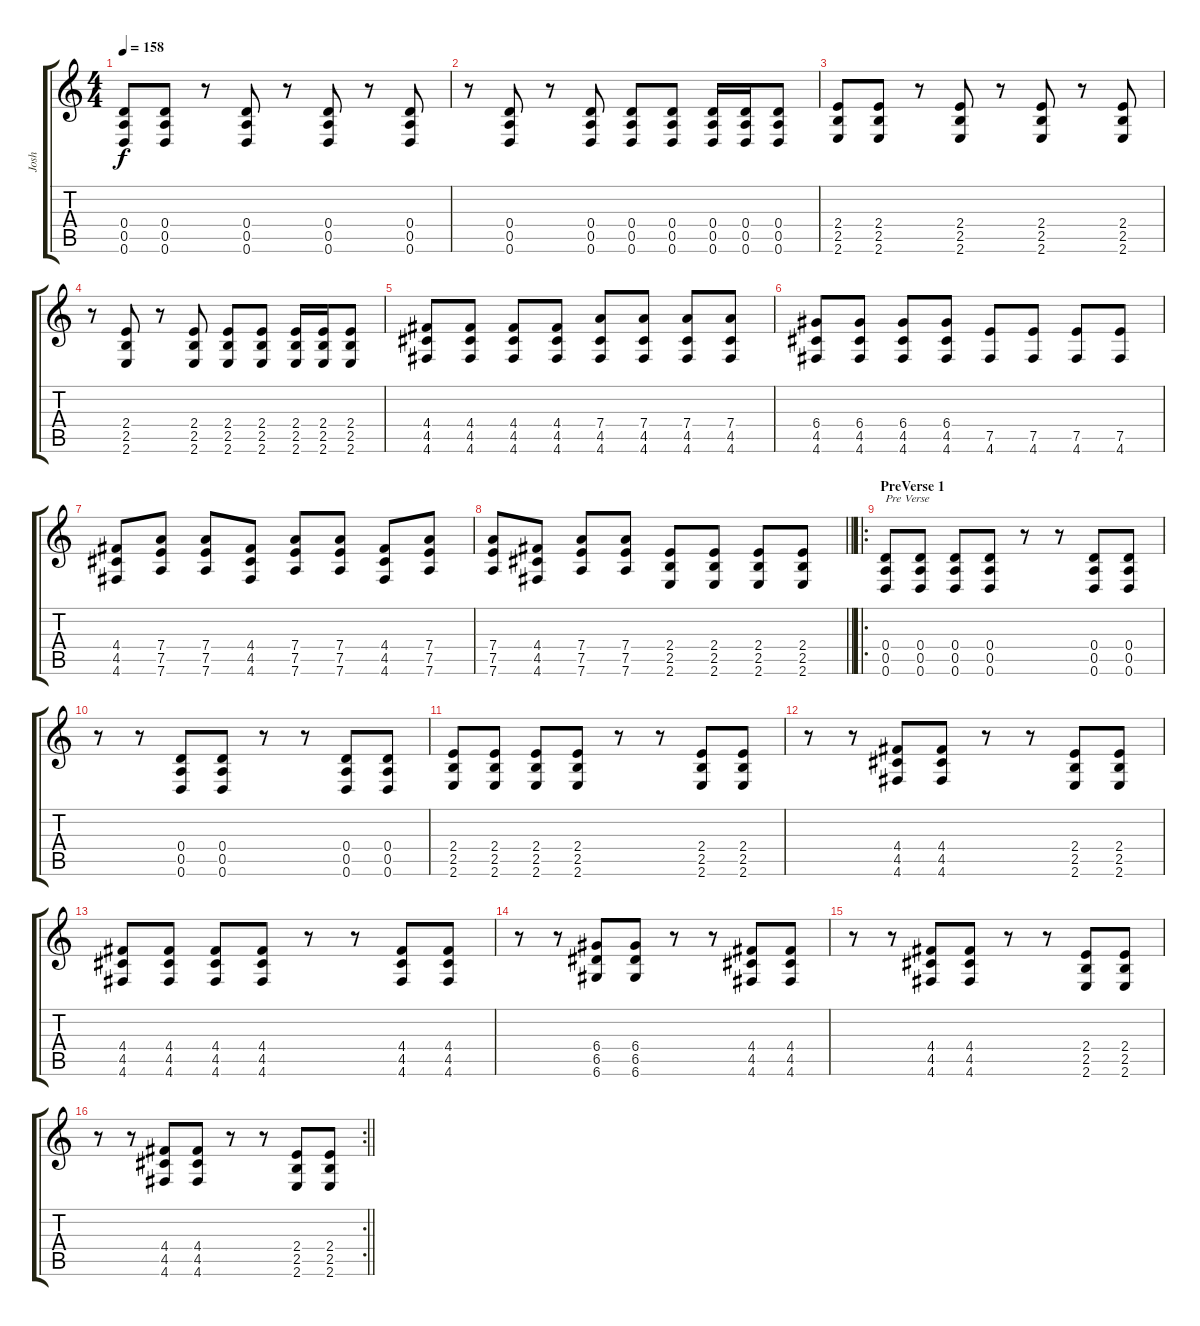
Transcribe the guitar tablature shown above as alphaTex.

\track ("Josh" "Josh") {instrument distortionguitar}
\staff {score tabs}
\tuning (E4 B3 G3 D3 A2 D2) {hide}
\ts (4 4)
\tempo 158
\clef g2
\ks c
(0.4 0.5 0.6).8{dy f} (0.4 0.5 0.6).8 r.8 (0.4 0.5 0.6).8 r.8 (0.4 0.5 0.6).8 r.8 (0.4 0.5 0.6).8 |
r.8 (0.4 0.5 0.6).8 r.8 (0.4 0.5 0.6).8 (0.4 0.5 0.6).8 (0.4 0.5 0.6).8 (0.4 0.5 0.6).16 (0.4 0.5 0.6).16 (0.4 0.5 0.6).8 |
(2.4 2.5 2.6).8 (2.4 2.5 2.6).8 r.8 (2.4 2.5 2.6).8 r.8 (2.4 2.5 2.6).8 r.8 (2.4 2.5 2.6).8 |
r.8 (2.4 2.5 2.6).8 r.8 (2.4 2.5 2.6).8 (2.4 2.5 2.6).8 (2.4 2.5 2.6).8 (2.4 2.5 2.6).16 (2.4 2.5 2.6).16 (2.4 2.5 2.6).8 |
(4.4 4.5 4.6).8 (4.4 4.5 4.6).8 (4.4 4.5 4.6).8 (4.4 4.5 4.6).8 (7.4 4.5 4.6).8 (7.4 4.5 4.6).8 (7.4 4.5 4.6).8 (7.4 4.5 4.6).8 |
(6.4 4.5 4.6).8 (6.4 4.5 4.6).8 (6.4 4.5 4.6).8 (6.4 4.5 4.6).8 (7.5 4.6).8 (7.5 4.6).8 (7.5 4.6).8 (7.5 4.6).8 |
(4.4 4.5 4.6).8 (7.4 7.5 7.6).8 (7.4 7.5 7.6).8 (4.4 4.5 4.6).8 (7.4 7.5 7.6).8 (7.4 7.5 7.6).8 (4.4 4.5 4.6).8 (7.4 7.5 7.6).8 |
\barLineRight lightlight
(7.4 7.5 7.6).8 (4.4 4.5 4.6).8 (7.4 7.5 7.6).8 (7.4 7.5 7.6).8 (2.4 2.5 2.6).8 (2.4 2.5 2.6).8 (2.4 2.5 2.6).8 (2.4 2.5 2.6).8 |
\ro
\section ("" "PreVerse 1")
(0.4 0.5 0.6).8{txt "Pre Verse"} (0.4 0.5 0.6).8 (0.4 0.5 0.6).8 (0.4 0.5 0.6).8 r.8 r.8 (0.4 0.5 0.6).8 (0.4 0.5 0.6).8 |
r.8 r.8 (0.4 0.5 0.6).8 (0.4 0.5 0.6).8 r.8 r.8 (0.4 0.5 0.6).8 (0.4 0.5 0.6).8 |
(2.4 2.5 2.6).8 (2.4 2.5 2.6).8 (2.4 2.5 2.6).8 (2.4 2.5 2.6).8 r.8 r.8 (2.4 2.5 2.6).8 (2.4 2.5 2.6).8 |
r.8 r.8 (4.4 4.5 4.6).8 (4.4 4.5 4.6).8 r.8 r.8 (2.4 2.5 2.6).8 (2.4 2.5 2.6).8 |
(4.4 4.5 4.6).8 (4.4 4.5 4.6).8 (4.4 4.5 4.6).8 (4.4 4.5 4.6).8 r.8 r.8 (4.4 4.5 4.6).8 (4.4 4.5 4.6).8 |
r.8 r.8 (6.4 6.5 6.6).8 (6.4 6.5 6.6).8 r.8 r.8 (4.4 4.5 4.6).8 (4.4 4.5 4.6).8 |
r.8 r.8 (4.4 4.5 4.6).8 (4.4 4.5 4.6).8 r.8 r.8 (2.4 2.5 2.6).8 (2.4 2.5 2.6).8 |
\rc 2
\barLineRight lightlight
r.8 r.8 (4.4 4.5 4.6).8 (4.4 4.5 4.6).8 r.8 r.8 (2.4 2.5 2.6).8 (2.4 2.5 2.6).8
